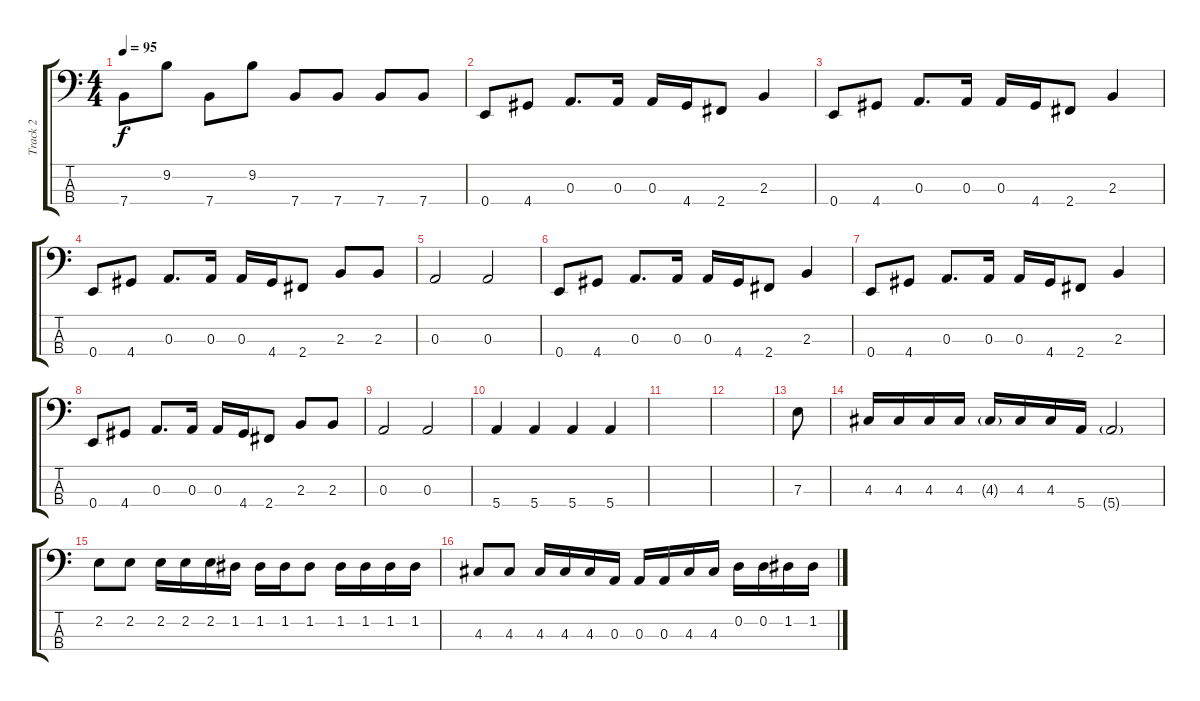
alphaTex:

\track ("Track 2" "Track 2") {instrument electricbassfinger}
\staff {score tabs}
\tuning (G2 D2 A1 E1) {hide}
\ts (4 4)
\tempo 95
\clef f4
\ks c
7.4.8{dy f} 9.2.8 7.4.8 9.2.8 7.4.8 7.4.8 7.4.8 7.4.8 |
0.4.8 4.4.8 0.3.8{d} 0.3.16 0.3.16 4.4.16 2.4.8 2.3.4 |
0.4.8 4.4.8 0.3.8{d} 0.3.16 0.3.16 4.4.16 2.4.8 2.3.4 |
0.4.8 4.4.8 0.3.8{d} 0.3.16 0.3.16 4.4.16 2.4.8 2.3.8 2.3.8 |
0.3.2 0.3.2 |
0.4.8 4.4.8 0.3.8{d} 0.3.16 0.3.16 4.4.16 2.4.8 2.3.4 |
0.4.8 4.4.8 0.3.8{d} 0.3.16 0.3.16 4.4.16 2.4.8 2.3.4 |
0.4.8 4.4.8 0.3.8{d} 0.3.16 0.3.16 4.4.16 2.4.8 2.3.8 2.3.8 |
0.3.2 0.3.2 |
5.4.4 5.4.4 5.4.4 5.4.4 |
|
|
7.3.8 |
4.3.16 4.3.16 4.3.16 4.3.16 4.3{g}.16 4.3.16 4.3.16 5.4.16 5.4{g}.2 |
2.2.8 2.2.8 2.2.16 2.2.16 2.2.16 1.2.16 1.2.16 1.2.16 1.2.8 1.2.16 1.2.16 1.2.16 1.2.16 |
4.3.8 4.3.8 4.3.16 4.3.16 4.3.16 0.3.16 0.3.16 0.3.16 4.3.16 4.3.16 0.2.16 0.2.16 1.2.16 1.2.16
